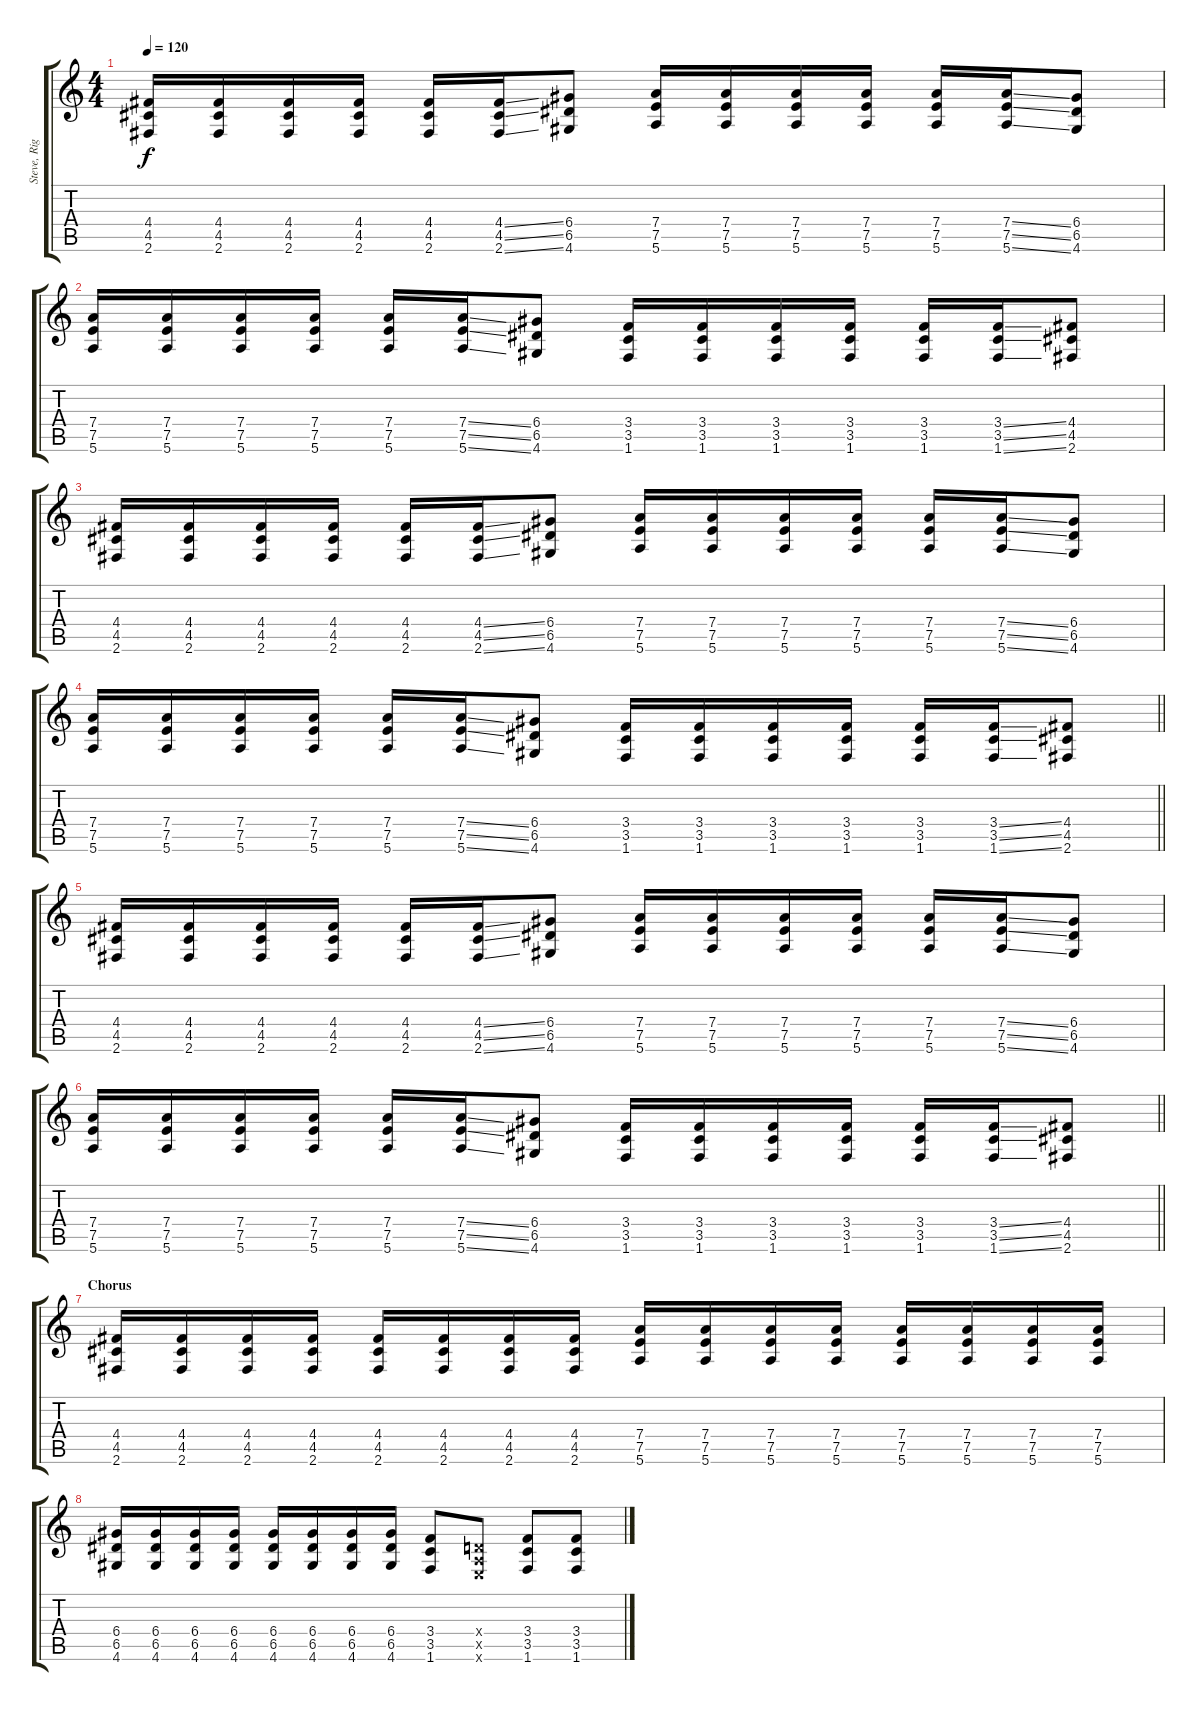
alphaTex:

\track ("Steve, Righ?" "Steve, Rig") {instrument overdrivenguitar}
\staff {score tabs}
\tuning (E4 B3 G3 D3 A2 E2) {hide}
\ts (4 4)
\tempo 120
\clef g2
\ks c
(4.4 4.5 2.6).16{dy f} (4.4 4.5 2.6).16 (4.4 4.5 2.6).16 (4.4 4.5 2.6).16 (4.4 4.5 2.6).16 (4.4{ss} 4.5{ss} 2.6{ss}).16 (6.4 6.5 4.6).8 (7.4 7.5 5.6).16 (7.4 7.5 5.6).16 (7.4 7.5 5.6).16 (7.4 7.5 5.6).16 (7.4 7.5 5.6).16 (7.4{ss} 7.5{ss} 5.6{ss}).16 (6.4 6.5 4.6).8 |
(7.4 7.5 5.6).16 (7.4 7.5 5.6).16 (7.4 7.5 5.6).16 (7.4 7.5 5.6).16 (7.4 7.5 5.6).16 (7.4{ss} 7.5{ss} 5.6{ss}).16 (6.4 6.5 4.6).8 (3.4 3.5 1.6).16 (3.4 3.5 1.6).16 (3.4 3.5 1.6).16 (3.4 3.5 1.6).16 (3.4 3.5 1.6).16 (3.4{ss} 3.5{ss} 1.6{ss}).16 (4.4 4.5 2.6).8 |
(4.4 4.5 2.6).16 (4.4 4.5 2.6).16 (4.4 4.5 2.6).16 (4.4 4.5 2.6).16 (4.4 4.5 2.6).16 (4.4{ss} 4.5{ss} 2.6{ss}).16 (6.4 6.5 4.6).8 (7.4 7.5 5.6).16 (7.4 7.5 5.6).16 (7.4 7.5 5.6).16 (7.4 7.5 5.6).16 (7.4 7.5 5.6).16 (7.4{ss} 7.5{ss} 5.6{ss}).16 (6.4 6.5 4.6).8 |
\barLineRight lightlight
(7.4 7.5 5.6).16 (7.4 7.5 5.6).16 (7.4 7.5 5.6).16 (7.4 7.5 5.6).16 (7.4 7.5 5.6).16 (7.4{ss} 7.5{ss} 5.6{ss}).16 (6.4 6.5 4.6).8 (3.4 3.5 1.6).16 (3.4 3.5 1.6).16 (3.4 3.5 1.6).16 (3.4 3.5 1.6).16 (3.4 3.5 1.6).16 (3.4{ss} 3.5{ss} 1.6{ss}).16 (4.4 4.5 2.6).8 |
(4.4 4.5 2.6).16 (4.4 4.5 2.6).16 (4.4 4.5 2.6).16 (4.4 4.5 2.6).16 (4.4 4.5 2.6).16 (4.4{ss} 4.5{ss} 2.6{ss}).16 (6.4 6.5 4.6).8 (7.4 7.5 5.6).16 (7.4 7.5 5.6).16 (7.4 7.5 5.6).16 (7.4 7.5 5.6).16 (7.4 7.5 5.6).16 (7.4{ss} 7.5{ss} 5.6{ss}).16 (6.4 6.5 4.6).8 |
\barLineRight lightlight
(7.4 7.5 5.6).16 (7.4 7.5 5.6).16 (7.4 7.5 5.6).16 (7.4 7.5 5.6).16 (7.4 7.5 5.6).16 (7.4{ss} 7.5{ss} 5.6{ss}).16 (6.4 6.5 4.6).8 (3.4 3.5 1.6).16 (3.4 3.5 1.6).16 (3.4 3.5 1.6).16 (3.4 3.5 1.6).16 (3.4 3.5 1.6).16 (3.4{ss} 3.5{ss} 1.6{ss}).16 (4.4 4.5 2.6).8 |
\section ("" "Chorus")
(4.4 4.5 2.6).16 (4.4 4.5 2.6).16 (4.4 4.5 2.6).16 (4.4 4.5 2.6).16 (4.4 4.5 2.6).16 (4.4 4.5 2.6).16 (4.4 4.5 2.6).16 (4.4 4.5 2.6).16 (7.4 7.5 5.6).16 (7.4 7.5 5.6).16 (7.4 7.5 5.6).16 (7.4 7.5 5.6).16 (7.4 7.5 5.6).16 (7.4 7.5 5.6).16 (7.4 7.5 5.6).16 (7.4 7.5 5.6).16 |
(6.4 6.5 4.6).16 (6.4 6.5 4.6).16 (6.4 6.5 4.6).16 (6.4 6.5 4.6).16 (6.4 6.5 4.6).16 (6.4 6.5 4.6).16 (6.4 6.5 4.6).16 (6.4 6.5 4.6).16 (3.4 3.5 1.6).8 (0.4{x} 0.5{x} 0.6{x}).8 (3.4 3.5 1.6).8 (3.4 3.5 1.6).8
